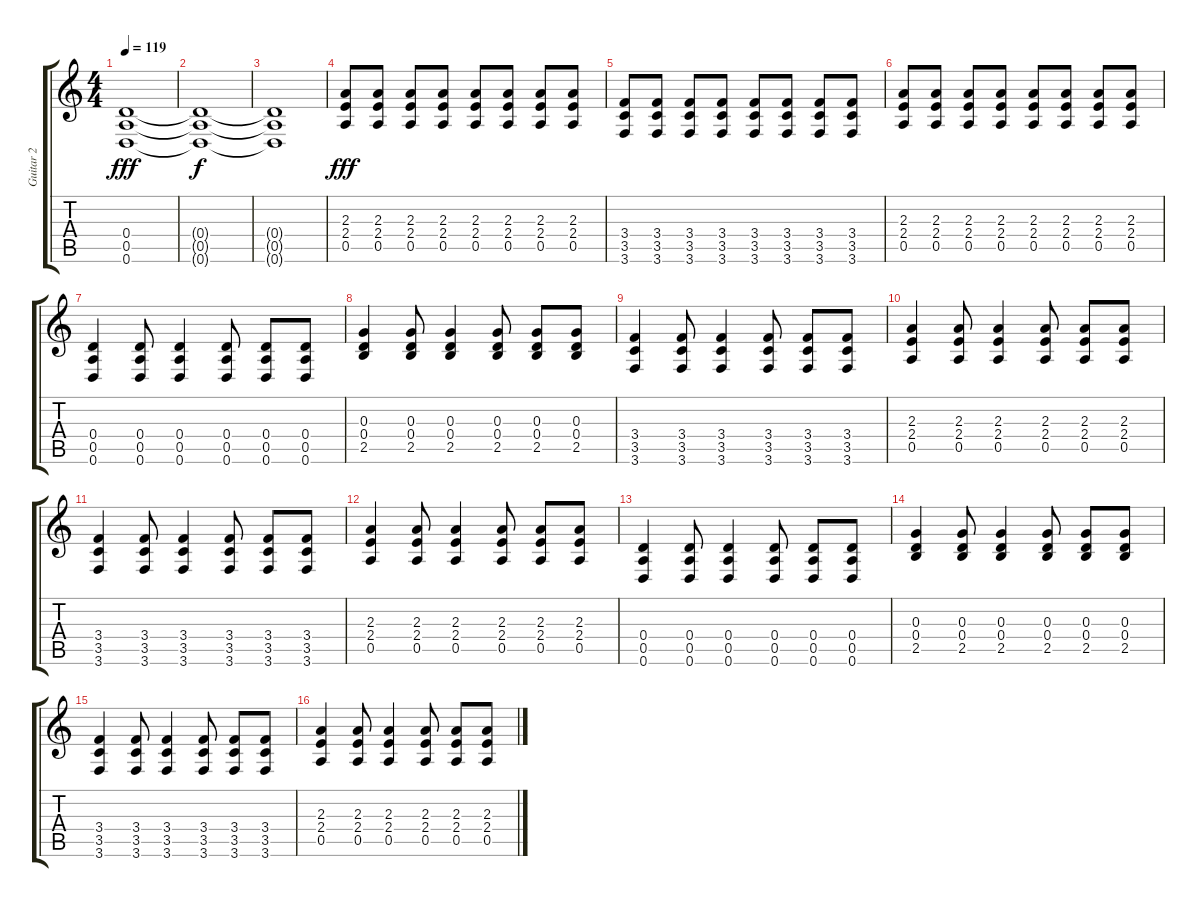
\track ("Guitar 2" "Guitar 2") {instrument overdrivenguitar}
\staff {score tabs}
\tuning (E4 B3 G3 D3 A2 D2) {hide}
\ts (4 4)
\tempo 119
\clef g2
\ks c
(0.4 0.5 0.6).1{dy fff} |
(0.4{t} 0.5{t} 0.6{t}).1{dy f} |
(0.4{t} 0.5{t} 0.6{t}).1 |
(2.3 2.4 0.5).8{dy fff} (2.3 2.4 0.5).8 (2.3 2.4 0.5).8 (2.3 2.4 0.5).8 (2.3 2.4 0.5).8 (2.3 2.4 0.5).8 (2.3 2.4 0.5).8 (2.3 2.4 0.5).8 |
(3.4 3.5 3.6).8 (3.4 3.5 3.6).8 (3.4 3.5 3.6).8 (3.4 3.5 3.6).8 (3.4 3.5 3.6).8 (3.4 3.5 3.6).8 (3.4 3.5 3.6).8 (3.4 3.5 3.6).8 |
(2.3 2.4 0.5).8 (2.3 2.4 0.5).8 (2.3 2.4 0.5).8 (2.3 2.4 0.5).8 (2.3 2.4 0.5).8 (2.3 2.4 0.5).8 (2.3 2.4 0.5).8 (2.3 2.4 0.5).8 |
(0.4 0.5 0.6).4 (0.4 0.5 0.6).8 (0.4 0.5 0.6).4 (0.4 0.5 0.6).8 (0.4 0.5 0.6).8 (0.4 0.5 0.6).8 |
(0.3 0.4 2.5).4 (0.3 0.4 2.5).8 (0.3 0.4 2.5).4 (0.3 0.4 2.5).8 (0.3 0.4 2.5).8 (0.3 0.4 2.5).8 |
(3.4 3.5 3.6).4 (3.4 3.5 3.6).8 (3.4 3.5 3.6).4 (3.4 3.5 3.6).8 (3.4 3.5 3.6).8 (3.4 3.5 3.6).8 |
(2.3 2.4 0.5).4 (2.3 2.4 0.5).8 (2.3 2.4 0.5).4 (2.3 2.4 0.5).8 (2.3 2.4 0.5).8 (2.3 2.4 0.5).8 |
(3.4 3.5 3.6).4 (3.4 3.5 3.6).8 (3.4 3.5 3.6).4 (3.4 3.5 3.6).8 (3.4 3.5 3.6).8 (3.4 3.5 3.6).8 |
(2.3 2.4 0.5).4 (2.3 2.4 0.5).8 (2.3 2.4 0.5).4 (2.3 2.4 0.5).8 (2.3 2.4 0.5).8 (2.3 2.4 0.5).8 |
(0.4 0.5 0.6).4 (0.4 0.5 0.6).8 (0.4 0.5 0.6).4 (0.4 0.5 0.6).8 (0.4 0.5 0.6).8 (0.4 0.5 0.6).8 |
(0.3 0.4 2.5).4 (0.3 0.4 2.5).8 (0.3 0.4 2.5).4 (0.3 0.4 2.5).8 (0.3 0.4 2.5).8 (0.3 0.4 2.5).8 |
(3.4 3.5 3.6).4 (3.4 3.5 3.6).8 (3.4 3.5 3.6).4 (3.4 3.5 3.6).8 (3.4 3.5 3.6).8 (3.4 3.5 3.6).8 |
(2.3 2.4 0.5).4 (2.3 2.4 0.5).8 (2.3 2.4 0.5).4 (2.3 2.4 0.5).8 (2.3 2.4 0.5).8 (2.3 2.4 0.5).8
